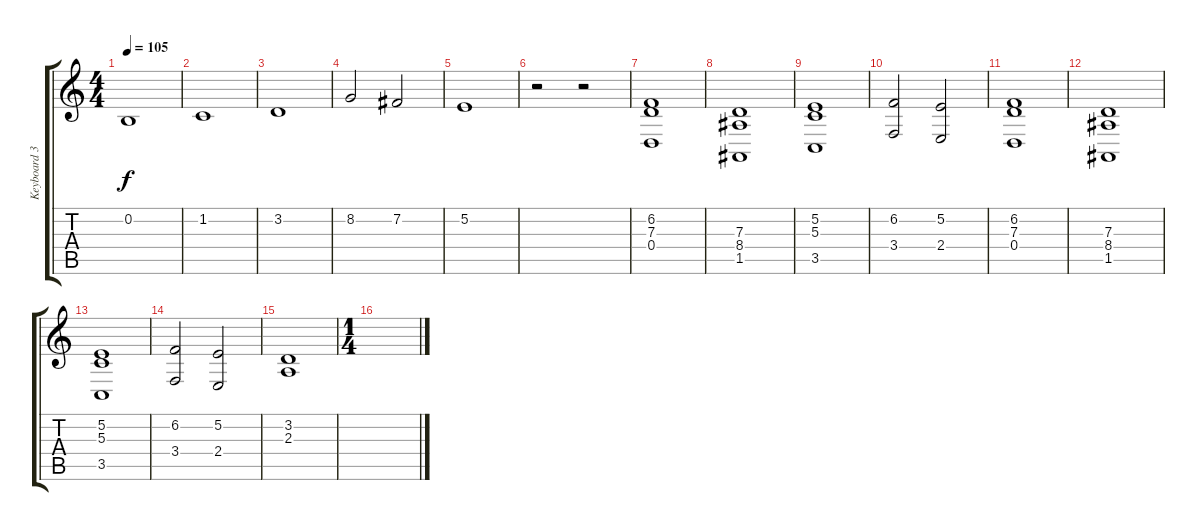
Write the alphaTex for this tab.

\track ("Keyboard 3" "Keyboard 3") {instrument choiraahs}
\staff {score tabs}
\tuning (E4 B3 G3 D3 A2 E2) {hide}
\ts (4 4)
\tempo 105
\clef g2
\ks c
0.2.1{dy f} |
1.2.1 |
3.2.1 |
8.2.2 7.2.2 |
5.2.1 |
r.2 r.2 |
(6.2 7.3 0.4).1{volume 9} |
(7.3 8.4 1.5).1 |
(5.2 5.3 3.5).1 |
(6.2 3.4).2 (5.2 2.4).2 |
(6.2 7.3 0.4).1 |
(7.3 8.4 1.5).1 |
(5.2 5.3 3.5).1 |
(6.2 3.4).2 (5.2 2.4).2 |
(3.2 2.3).1 |
\ts (1 4)
